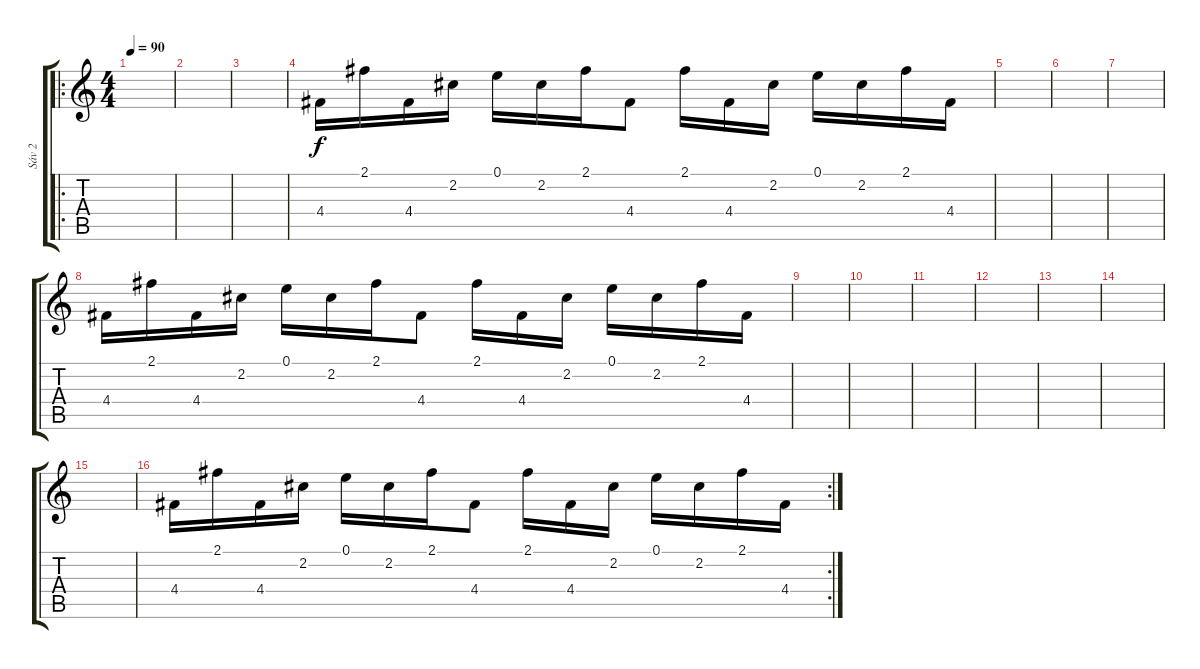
\track ("Sáv 2" "Sáv 2") {instrument electricguitarclean}
\staff {score tabs}
\tuning (E4 B3 G3 D3 A2 E2) {hide}
\ro
\ts (4 4)
\tempo 90
\clef g2
\ks c
|
|
|
4.4.16 2.1.16 4.4.16 2.2.16 0.1.16 2.2.16 2.1.16 4.4.8 2.1.16 4.4.16 2.2.16 0.1.16 2.2.16 2.1.16 4.4.16 |
|
|
|
4.4.16 2.1.16 4.4.16 2.2.16 0.1.16 2.2.16 2.1.16 4.4.8 2.1.16 4.4.16 2.2.16 0.1.16 2.2.16 2.1.16 4.4.16 |
|
|
|
|
|
|
|
\rc 2
4.4.16 2.1.16 4.4.16 2.2.16 0.1.16 2.2.16 2.1.16 4.4.8 2.1.16 4.4.16 2.2.16 0.1.16 2.2.16 2.1.16 4.4.16
